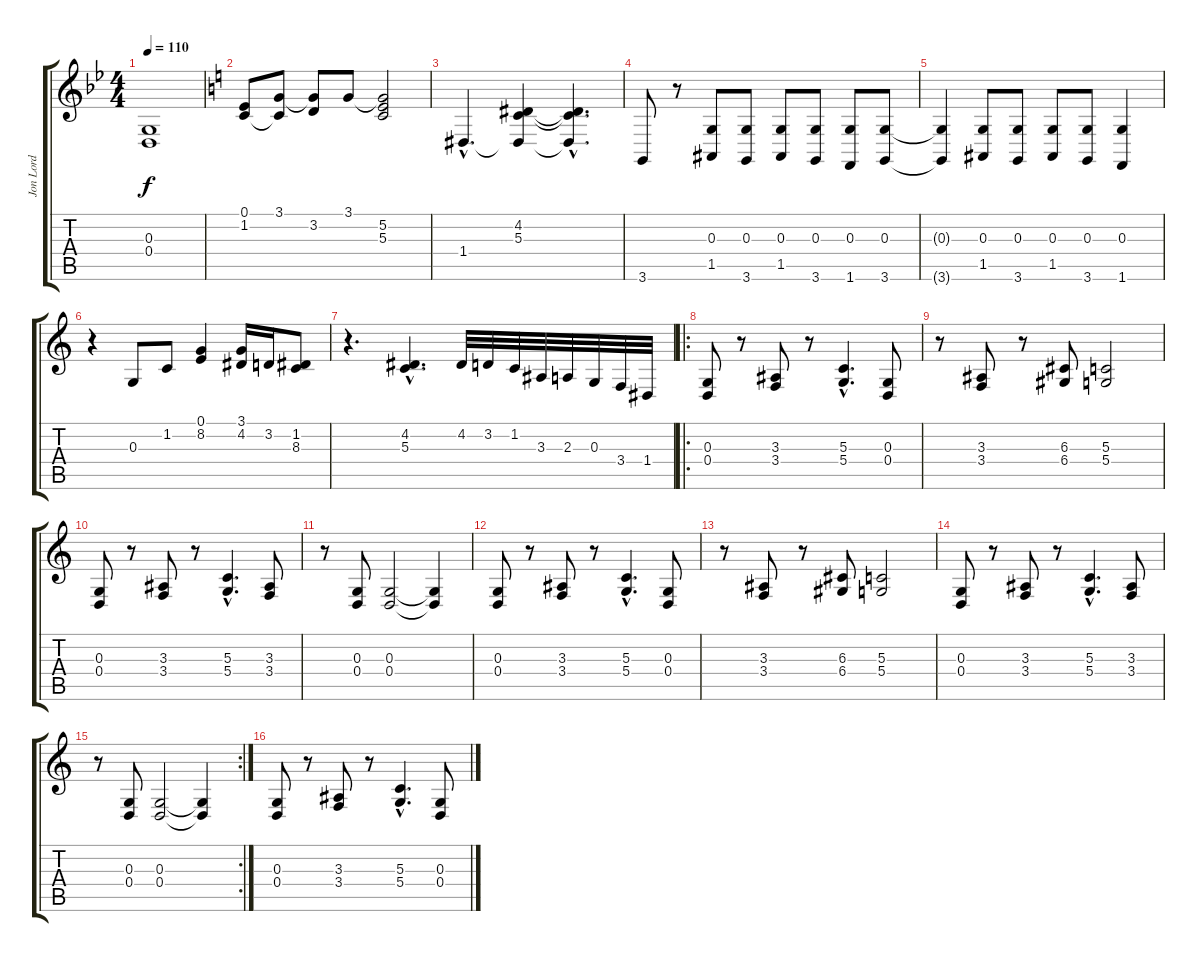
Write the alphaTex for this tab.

\track ("Jon Lord " "Jon Lord ") {instrument drawbarorgan}
\staff {score tabs}
\tuning (E4 B3 G3 D3 A2 E2) {hide}
\ts (4 4)
\tempo 110
\clef g2
\ks bb
(0.3{t} 0.4{t}).1{dy f} |
\ks c
(0.1 1.2).8 (3.1 1.2{t}).8 (3.1{t} 3.2).8 3.1.8 (3.1{t} 5.2 5.3).2 |
1.4{hac}.4{d} (4.2 5.3 1.4{t}).4 (4.2{hac t} 5.3{hac t} 1.4{hac t}).4{d} |
3.6.8 r.8 (0.3 1.5).8 (0.3 3.6).8 (0.3 1.5).8 (0.3 3.6).8 (0.3 1.6).8 (0.3 3.6).8 |
(0.3{t} 3.6{t}).4 (0.3 1.5).8 (0.3 3.6).8 (0.3 1.5).8 (0.3 3.6).8 (0.3 1.6).4 |
r.4 0.3.8 1.2.8 (0.1 8.2).4 (3.1 4.2).16 3.2.16 (1.2 8.3).8 |
r.4{d} (4.2{hac} 5.3{hac}).4{d} 4.2.32 3.2.32 1.2.32 3.3.32 2.3.32 0.3.32 3.4.32 1.4.32 |
\ro
(0.3 0.4).8 r.8 (3.3 3.4).8 r.8 (5.3{hac} 5.4{hac}).4{d} (0.3 0.4).8 |
r.8 (3.3 3.4).8 r.8 (6.3 6.4).8 (5.3 5.4).2 |
(0.3 0.4).8 r.8 (3.3 3.4).8 r.8 (5.3{hac} 5.4{hac}).4{d} (3.3 3.4).8 |
r.8 (0.3 0.4).8 (0.3 0.4).2 (0.3{t} 0.4{t}).4 |
(0.3 0.4).8 r.8 (3.3 3.4).8 r.8 (5.3{hac} 5.4{hac}).4{d} (0.3 0.4).8 |
r.8 (3.3 3.4).8 r.8 (6.3 6.4).8 (5.3 5.4).2 |
(0.3 0.4).8 r.8 (3.3 3.4).8 r.8 (5.3{hac} 5.4{hac}).4{d} (3.3 3.4).8 |
\rc 2
r.8 (0.3 0.4).8 (0.3 0.4).2 (0.3{t} 0.4{t}).4 |
(0.3 0.4).8 r.8 (3.3 3.4).8 r.8 (5.3{hac} 5.4{hac}).4{d} (0.3 0.4).8
